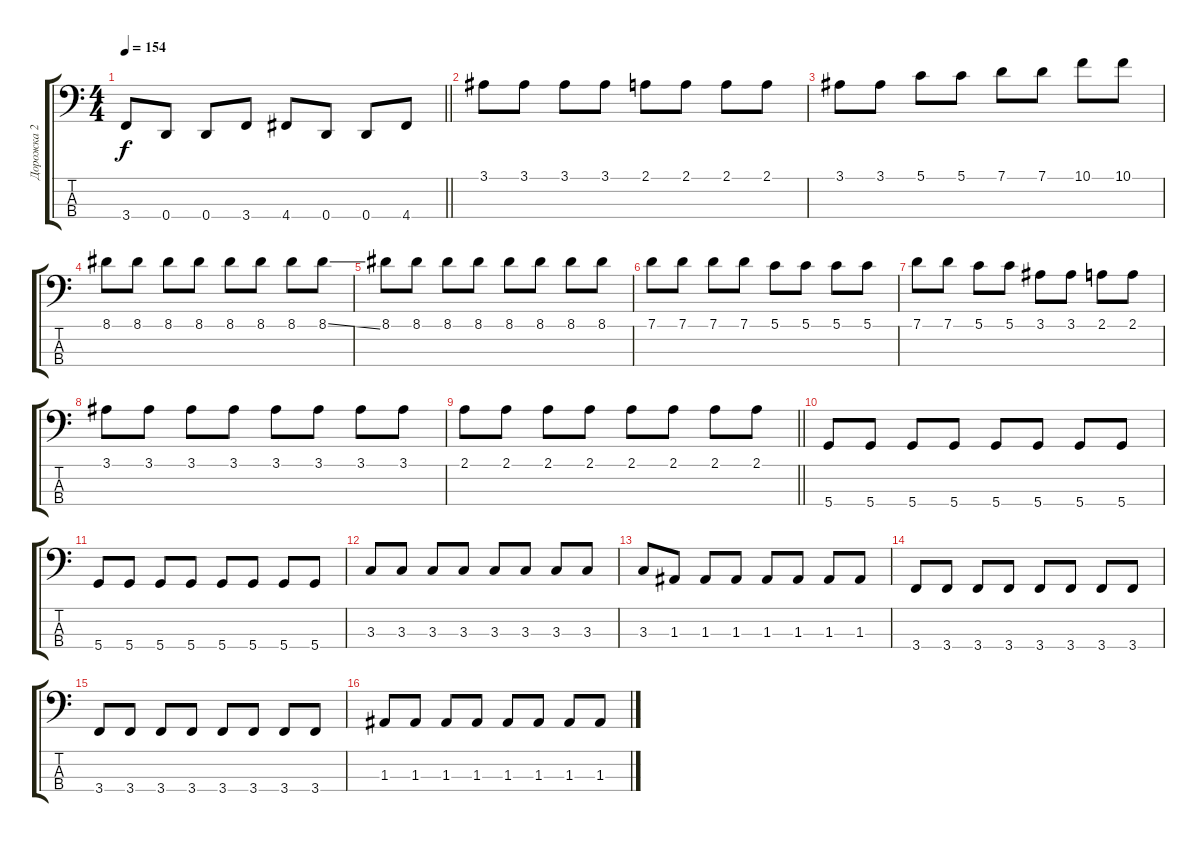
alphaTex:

\track ("Дорожка 2" "Дорожка 2") {instrument electricbasspick}
\staff {score tabs}
\tuning (G2 D2 A1 D1) {hide}
\ts (4 4)
\tempo 154
\clef f4
\barLineRight lightlight
\ks c
3.4.8{dy f} 0.4.8 0.4.8 3.4.8 4.4.8 0.4.8 0.4.8 4.4.8 |
3.1.8 3.1.8 3.1.8 3.1.8 2.1.8 2.1.8 2.1.8 2.1.8 |
3.1.8 3.1.8 5.1.8 5.1.8 7.1.8 7.1.8 10.1.8 10.1.8 |
8.1.8 8.1.8 8.1.8 8.1.8 8.1.8 8.1.8 8.1.8 8.1{ss}.8 |
8.1.8 8.1.8 8.1.8 8.1.8 8.1.8 8.1.8 8.1.8 8.1.8 |
7.1.8 7.1.8 7.1.8 7.1.8 5.1.8 5.1.8 5.1.8 5.1.8 |
7.1.8 7.1.8 5.1.8 5.1.8 3.1.8 3.1.8 2.1.8 2.1.8 |
3.1.8 3.1.8 3.1.8 3.1.8 3.1.8 3.1.8 3.1.8 3.1.8 |
\barLineRight lightlight
2.1.8 2.1.8 2.1.8 2.1.8 2.1.8 2.1.8 2.1.8 2.1.8 |
5.4.8 5.4.8 5.4.8 5.4.8 5.4.8 5.4.8 5.4.8 5.4.8 |
5.4.8 5.4.8 5.4.8 5.4.8 5.4.8 5.4.8 5.4.8 5.4.8 |
3.3.8 3.3.8 3.3.8 3.3.8 3.3.8 3.3.8 3.3.8 3.3.8 |
3.3.8 1.3.8 1.3.8 1.3.8 1.3.8 1.3.8 1.3.8 1.3.8 |
3.4.8 3.4.8 3.4.8 3.4.8 3.4.8 3.4.8 3.4.8 3.4.8 |
3.4.8 3.4.8 3.4.8 3.4.8 3.4.8 3.4.8 3.4.8 3.4.8 |
1.3.8 1.3.8 1.3.8 1.3.8 1.3.8 1.3.8 1.3.8 1.3.8
